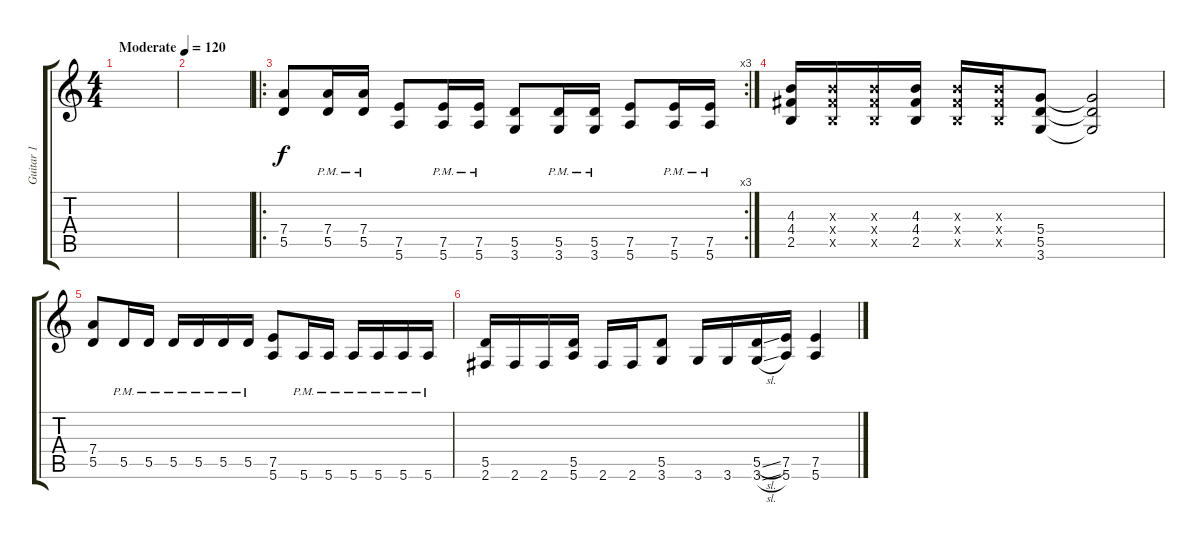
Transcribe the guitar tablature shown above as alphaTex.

\track ("Guitar 1" "Guitar 1") {instrument distortionguitar}
\staff {score tabs}
\tuning (E4 B3 G3 D3 A2 E2) {hide}
\ts (4 4)
\tempo (120 "Moderate")
\clef g2
\ks c
|
|
\ro
\rc 3
(7.4 5.5).8 (7.4{pm} 5.5{pm}).16 (7.4{pm} 5.5{pm}).16 (7.5 5.6).8 (7.5{pm} 5.6{pm}).16 (7.5{pm} 5.6{pm}).16 (5.5 3.6).8 (5.5{pm} 3.6{pm}).16 (5.5{pm} 3.6{pm}).16 (7.5 5.6).8 (7.5{pm} 5.6{pm}).16 (7.5{pm} 5.6{pm}).16 |
(4.3 4.4 2.5).16 (4.3{x} 4.4{x} 2.5{x}).16 (4.3{x} 4.4{x} 2.5{x}).16 (4.3 4.4 2.5).16 (4.3{x} 4.4{x} 2.5{x}).16 (4.3{x} 4.4{x} 2.5{x}).16 (5.4 5.5 3.6).8 (5.4{t} 5.5{t} 3.6{t}).2 |
(7.4 5.5).8 5.5{pm}.16 5.5{pm}.16 5.5{pm}.16 5.5{pm}.16 5.5{pm}.16 5.5{pm}.16 (7.5 5.6).8 5.6{pm}.16 5.6{pm}.16 5.6{pm}.16 5.6{pm}.16 5.6{pm}.16 5.6{pm}.16 |
(5.5 2.6).16 2.6.16 2.6.16 (5.5 5.6).16 2.6.16 2.6.16 (5.5 3.6).8 3.6.16 3.6.16 (5.5{sl} 3.6{sl}).16 (7.5 5.6).16 (7.5 5.6).4
